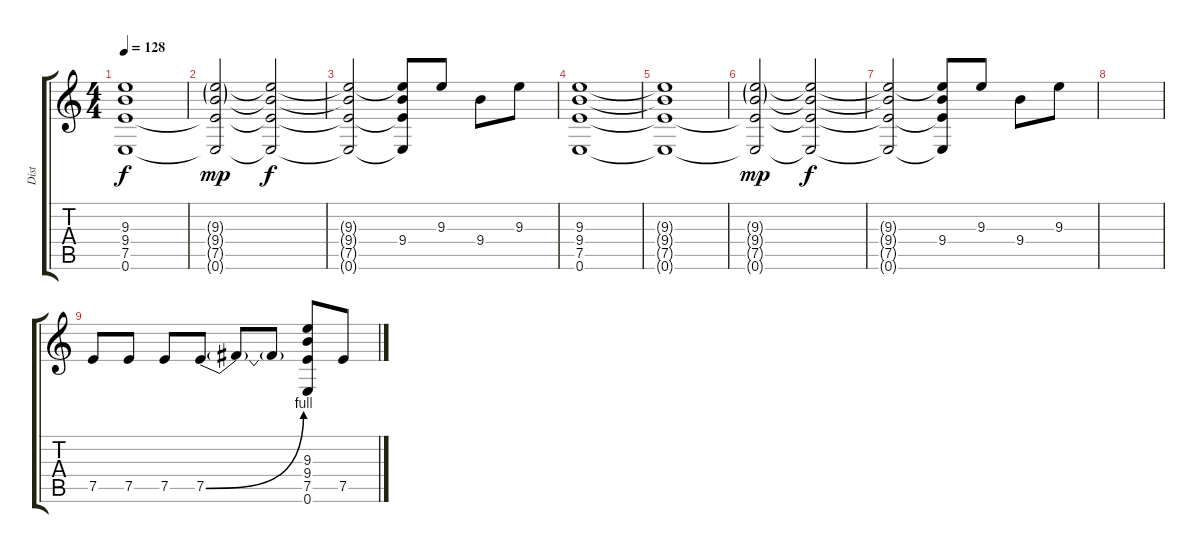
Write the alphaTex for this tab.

\track ("Dist" "Dist") {instrument distortionguitar}
\staff {score tabs}
\tuning (E4 B3 G3 D3 A2 E2) {hide}
\ts (4 4)
\tempo 128
\clef g2
\ks c
(9.3{t} 9.4{t} 7.5{t} 0.6{t}).1{dy f} |
(9.3{g} 9.4{g} 7.5{t} 0.6{t}).2{dy mp} (9.3{t} 9.4{t} 7.5{t} 0.6{t}).2{dy f} |
(9.3{t} 9.4{t} 7.5{t} 0.6{t}).2 (9.3{t} 9.4 7.5{t} 0.6{t}).8 9.3.8 9.4.8 9.3.8 |
(9.3 9.4 7.5 0.6).1 |
(9.3{t} 9.4{t} 7.5{t} 0.6{t}).1 |
(9.3{g} 9.4{g} 7.5{t} 0.6{t}).2{dy mp} (9.3{t} 9.4{t} 7.5{t} 0.6{t}).2{dy f} |
(9.3{t} 9.4{t} 7.5{t} 0.6{t}).2 (9.3{t} 9.4 7.5{t} 0.6{t}).8 9.3.8 9.4.8 9.3.8 |
|
7.5.8 7.5.8 7.5.8 7.5{be (bend 0 0 60 4)}.8 7.5{t}.8 7.5{t}.8 (9.3 9.4 7.5 0.6).8 7.5.8
